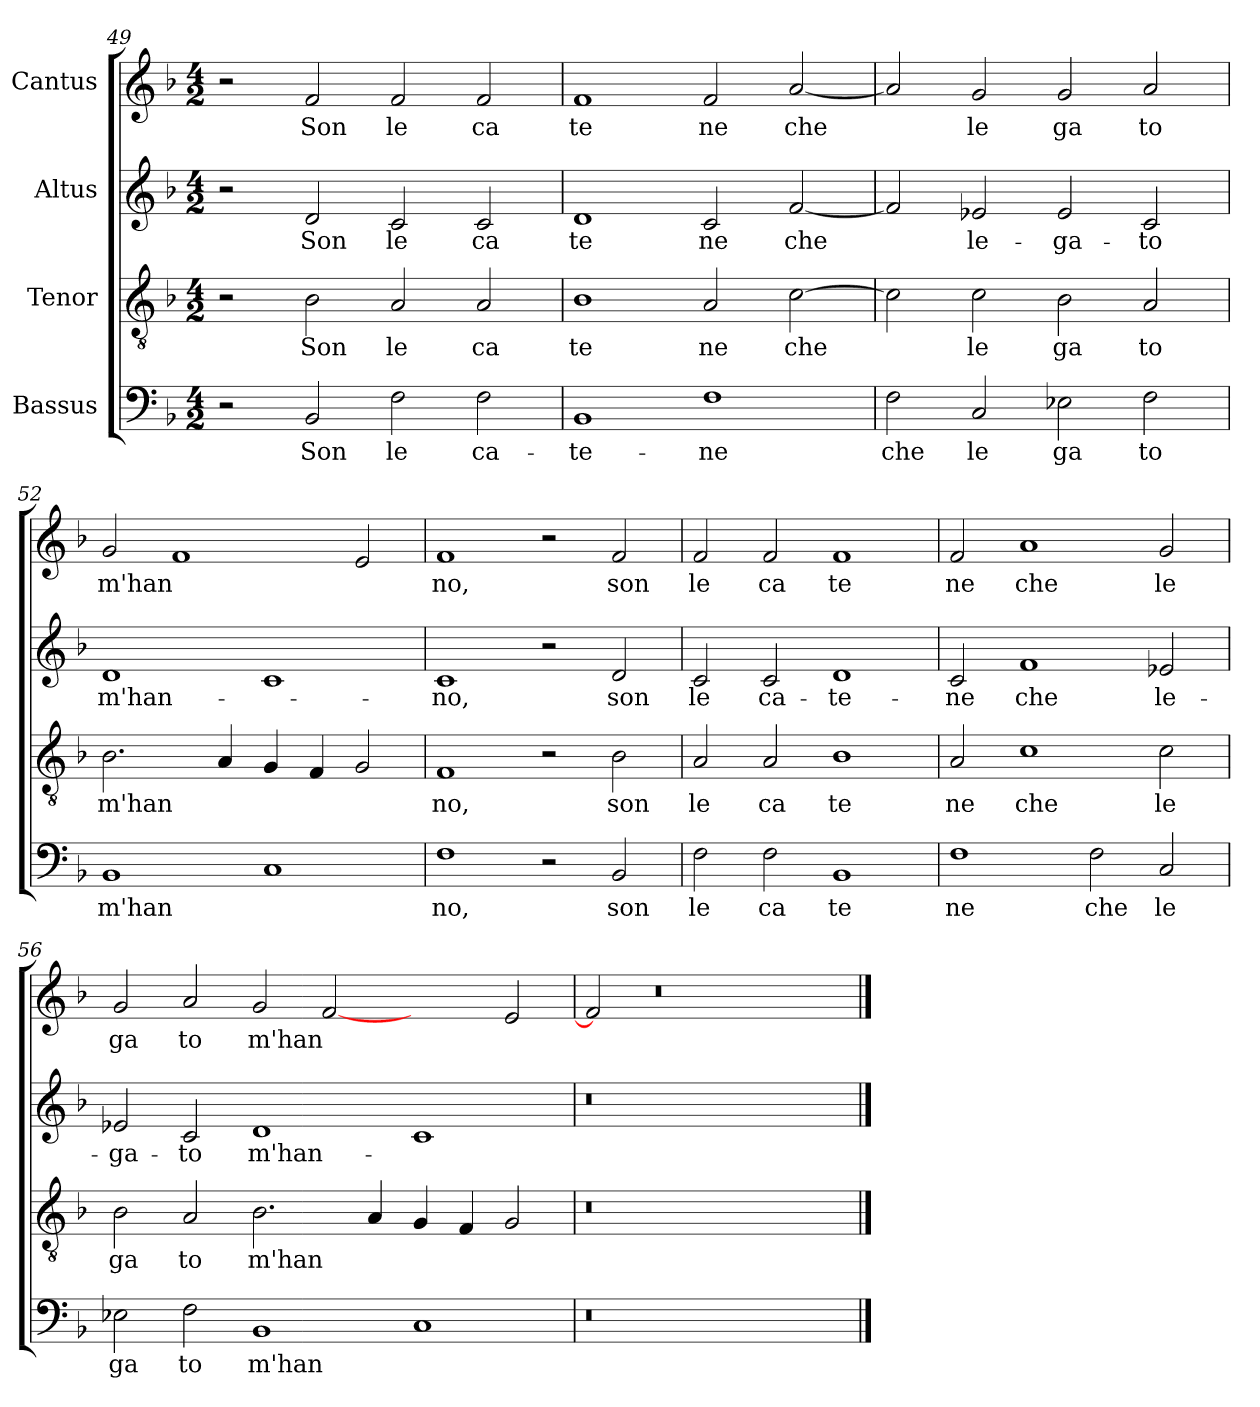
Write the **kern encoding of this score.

**kern	**text	**kern	**text	**kern	**text	**kern	**text
*part4	*part4	*part3	*part3	*part2	*part2	*part1	*part1
*staff4	*staff4	*staff3	*staff3	*staff2	*staff2	*staff1	*staff1
*I"Bassus	*	*I"Tenor	*	*I"Altus	*	*I"Cantus	*
*clefF4	*	*clefGv2	*	*clefG2	*	*clefG2	*
*k[b-]	*	*k[b-]	*	*k[b-]	*	*k[b-]	*
*M4/2	*	*M4/2	*	*M4/2	*	*M4/2	*
=49	=49	=49	=49	=49	=49	=49	=49
2r	.	2r	.	2r	.	2r	.
!	!LO:LY:b	!	!LO:LY:b	!	!LO:LY:b	!	!LO:LY:b
2BB-/	Son	2B-\	Son	2d/	Son	2f/	Son
!	!LO:LY:b	!	!LO:LY:b	!	!LO:LY:b	!	!LO:LY:b
2F\	le	2A/	le	2c/	le	2f/	le
!	!LO:LY:b	!	!LO:LY:b	!	!LO:LY:b	!	!LO:LY:b
2F\	ca-	2A/	ca	2c/	ca	2f/	ca
=50	=50	=50	=50	=50	=50	=50	=50
!	!LO:LY:b	!	!LO:LY:b	!	!LO:LY:b	!	!LO:LY:b
1BB-	-te-	1B-	te	1d	te	1f	te
!	!LO:LY:b	!	!LO:LY:b	!	!LO:LY:b	!	!LO:LY:b
1F	-ne	2A/	ne	2c/	ne	2f/	ne
!	!	!	!LO:LY:b	!	!LO:LY:b	!	!LO:LY:b
.	.	[2c\	che	[2f/	che	[2a/	che
!!LO:PB:g=z
=51	=51	=51	=51	=51	=51	=51	=51
!	!LO:LY:b	!	!	!	!	!	!
2F\	che	2c\]	.	2f/]	.	2a/]	.
!	!LO:LY:b	!	!LO:LY:b	!	!LO:LY:b	!	!LO:LY:b
2C/	le	2c\	le	2e-X/	le-	2g/	le
!	!LO:LY:b	!	!LO:LY:b	!	!LO:LY:b	!	!LO:LY:b
2E-X\	ga	2B-\	ga	2e-/	-ga-	2g/	ga
!	!LO:LY:b	!	!LO:LY:b	!	!LO:LY:b	!	!LO:LY:b
2F\	to	2A/	to	2c/	-to	2a/	to
=52	=52	=52	=52	=52	=52	=52	=52
!	!LO:LY:b	!	!LO:LY:b	!	!LO:LY:b	!	!LO:LY:b
1BB-	m'han	2.B-\	m'han	1d	m'han-	2g/	m'han
.	.	.	.	.	.	1f	.
.	.	4A/	.	.	.	.	.
1C	.	4G/	.	1c	.	.	.
.	.	4F/	.	.	.	.	.
.	.	2G/	.	.	.	2e/	.
=53	=53	=53	=53	=53	=53	=53	=53
!	!LO:LY:b	!	!LO:LY:b	!	!LO:LY:b	!	!LO:LY:b
1F	no,	1F	no,	1c	-no,	1f	no,
2r	.	2r	.	2r	.	2r	.
!	!LO:LY:b	!	!LO:LY:b	!	!LO:LY:b	!	!LO:LY:b
2BB-/	son	2B-\	son	2d/	son	2f/	son
=54	=54	=54	=54	=54	=54	=54	=54
!	!LO:LY:b	!	!LO:LY:b	!	!LO:LY:b	!	!LO:LY:b
2F\	le	2A/	le	2c/	le	2f/	le
!	!LO:LY:b	!	!LO:LY:b	!	!LO:LY:b	!	!LO:LY:b
2F\	ca	2A/	ca	2c/	ca-	2f/	ca
!	!LO:LY:b	!	!LO:LY:b	!	!LO:LY:b	!	!LO:LY:b
1BB-	te	1B-	te	1d	-te-	1f	te
=55	=55	=55	=55	=55	=55	=55	=55
!	!LO:LY:b	!	!LO:LY:b	!	!LO:LY:b	!	!LO:LY:b
1F	ne	2A/	ne	2c/	-ne	2f/	ne
!	!	!	!LO:LY:b	!	!LO:LY:b	!	!LO:LY:b
.	.	1c	che	1f	che	1a	che
!	!LO:LY:b	!	!	!	!	!	!
2F\	che	.	.	.	.	.	.
!	!LO:LY:b	!	!LO:LY:b	!	!LO:LY:b	!	!LO:LY:b
2C/	le	2c\	le	2e-X/	le-	2g/	le
=56	=56	=56	=56	=56	=56	=56	=56
!	!LO:LY:b	!	!LO:LY:b	!	!LO:LY:b	!	!LO:LY:b
2E-X\	ga	2B-\	ga	2e-X/	-ga-	2g/	ga
!	!LO:LY:b	!	!LO:LY:b	!	!LO:LY:b	!	!LO:LY:b
2F\	to	2A/	to	2c/	-to	2a/	to
!	!LO:LY:b	!	!LO:LY:b	!	!LO:LY:b	!	!LO:LY:b
1BB-	m'han	2.B-\	m'han	1d	m'han-	2g/	m'han
.	.	.	.	.	.	[2f	.
.	.	4A/	.	.	.	.	.
1C	.	4G/	.	1c	.	2ryy	.
.	.	4F/	.	.	.	.	.
.	.	2G/	.	.	.	2e/	.
=57	=57	=57	=57	=57	=57	=57	=57
0r	.	0r	.	0r	.	2f]	.
.	.	.	.	.	.	0r	.
2ryy	.	2ryy	.	2ryy	.	.	.
==	==	==	==	==	==	==	==
*-	*-	*-	*-	*-	*-	*-	*-
